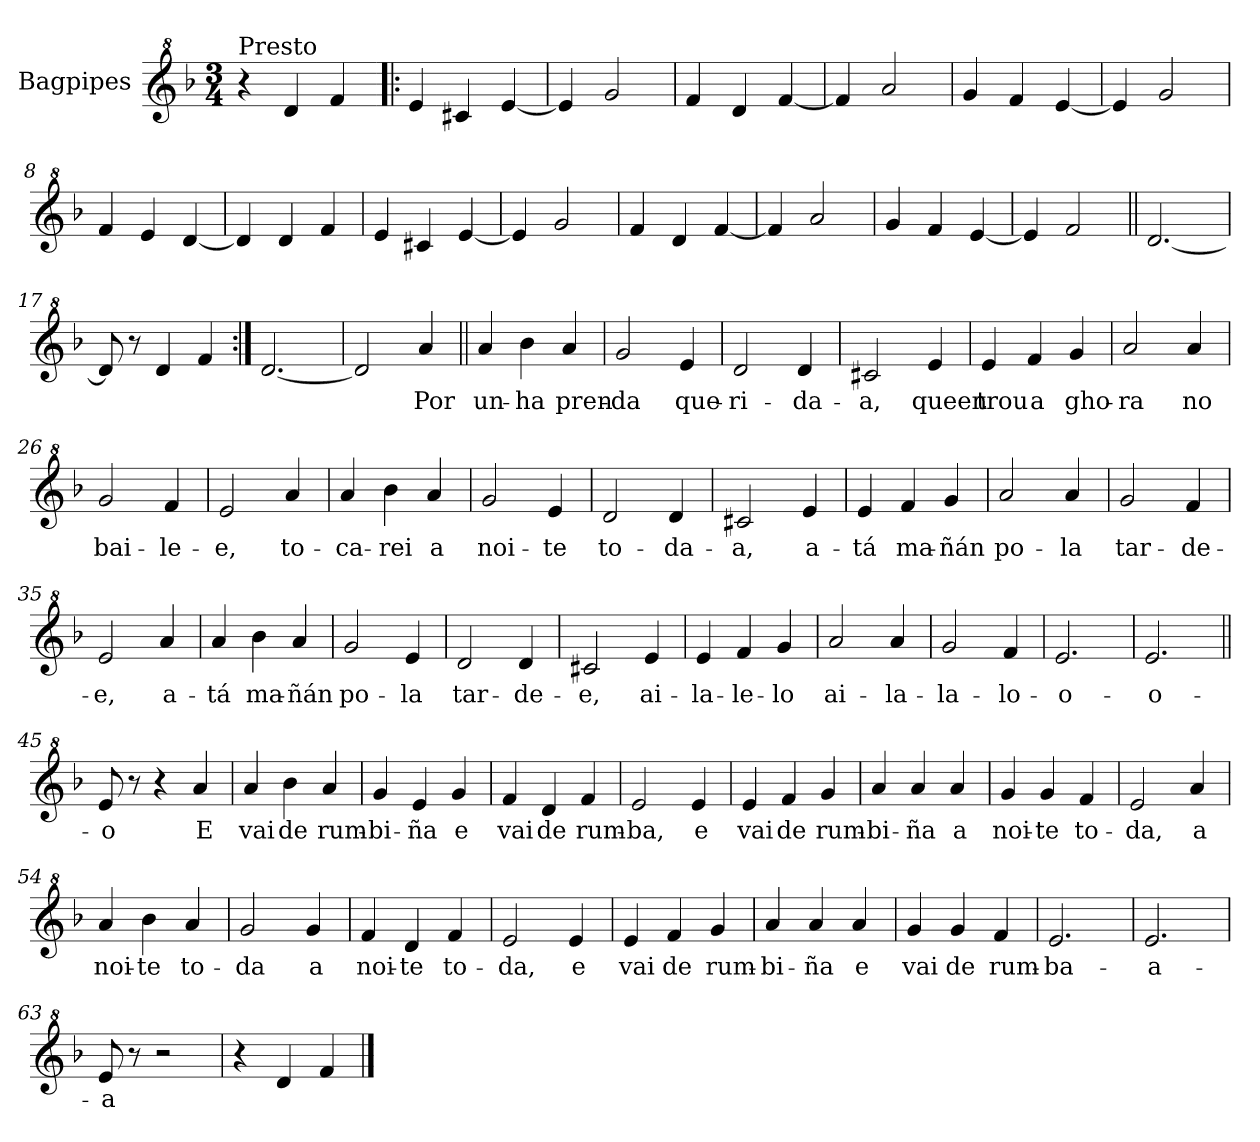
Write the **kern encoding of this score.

**kern	**text
*part1	*part1
*staff1	*staff1
*I"Bagpipes	*
*I'Bag	*
*clefG^2	*
*k[b-]	*
*F:	*
*M3/4	*
=1	=1
!LO:TX:a:t=Presto	!
4r	.
4dd/	.
4ff/	.
=2!|:	=2!|:
4ee/	.
4cc#X/	.
[4ee/	.
=3	=3
4ee/]	.
2gg/	.
=4	=4
4ff/	.
4dd/	.
[4ff/	.
=5	=5
4ff/]	.
2aa/	.
=6	=6
4gg/	.
4ff/	.
[4ee/	.
=7	=7
4ee/]	.
2gg/	.
=8	=8
4ff/	.
4ee/	.
[4dd/	.
=9	=9
4dd/]	.
4dd/	.
4ff/	.
=10	=10
4ee/	.
4cc#X/	.
[4ee/	.
=11	=11
4ee/]	.
2gg/	.
=12	=12
4ff/	.
4dd/	.
[4ff/	.
=13	=13
4ff/]	.
2aa/	.
!!LO:LB:g=z
=14	=14
4gg/	.
4ff/	.
[4ee/	.
=15	=15
4ee/]	.
2ff/	.
=16||	=16||
[2.dd/	.
=17	=17
8dd/]	.
8r	.
4dd/	.
4ff/	.
=18:|!	=18:|!
[2.dd/	.
=19	=19
2dd/]	.
4aa/	Por
=20||	=20||
4aa/	un-
4bb-\	-ha
4aa/	pren-
=21	=21
2gg/	-da
4ee/	que-
=22	=22
2dd/	-ri-
4dd/	-da-
=23	=23
2cc#X/	-a,
4ee/	queen
=24	=24
4ee/	trou
4ff/	a
4gg/	gho-
!!LO:LB:g=z
=25	=25
2aa/	-ra
4aa/	no
=26	=26
2gg/	bai-
4ff/	-le-
=27	=27
2ee/	-e,
4aa/	to-
=28	=28
4aa/	-ca-
4bb-\	-rei
4aa/	a
=29	=29
2gg/	noi-
4ee/	-te
=30	=30
2dd/	to-
4dd/	-da-
=31	=31
2cc#X/	-a,
4ee/	a-
=32	=32
4ee/	-tá
4ff/	ma-
4gg/	-ñán
=33	=33
2aa/	po-
4aa/	-la
=34	=34
2gg/	tar-
4ff/	-de-
=35	=35
2ee/	-e,
4aa/	a-
!!LO:LB:g=z
=36	=36
4aa/	-tá
4bb-\	ma-
4aa/	-ñán
=37	=37
2gg/	po-
4ee/	-la
=38	=38
2dd/	tar-
4dd/	-de-
=39	=39
2cc#X/	-e,
4ee/	ai-
=40	=40
4ee/	-la-
4ff/	-le-
4gg/	-lo
=41	=41
2aa/	ai-
4aa/	-la-
=42	=42
2gg/	-la-
4ff/	-lo-
=43	=43
2.ee/	-o-
=44	=44
2.ee/	-o-
=45||	=45||
8ee/	-o
8r	.
4r	.
4aa/	E
=46	=46
4aa/	vai
4bb-\	de
4aa/	rum-
!!LO:LB:g=z
=47	=47
4gg/	-bi-
4ee/	-ña
4gg/	e
=48	=48
4ff/	vai
4dd/	de
4ff/	rum-
=49	=49
2ee/	-ba,
4ee/	e
=50	=50
4ee/	vai
4ff/	de
4gg/	rum-
=51	=51
4aa/	-bi-
4aa/	-ña
4aa/	a
=52	=52
4gg/	noi-
4gg/	-te
4ff/	to-
=53	=53
2ee/	-da,
4aa/	a
=54	=54
4aa/	noi-
4bb-\	-te
4aa/	to-
=55	=55
2gg/	-da
4gg/	a
!!LO:LB:g=z
=56	=56
4ff/	noi-
4dd/	-te
4ff/	to-
=57	=57
2ee/	-da,
4ee/	e
=58	=58
4ee/	vai
4ff/	de
4gg/	rum-
=59	=59
4aa/	-bi-
4aa/	-ña
4aa/	e
=60	=60
4gg/	vai
4gg/	de
4ff/	rum-
=61	=61
2.ee/	-ba-
=62	=62
2.ee/	-a-
=63	=63
8ee/	-a
8r	.
2r	.
=64	=64
4r	.
4dd/	.
4ff/	.
==	==
*-	*-
